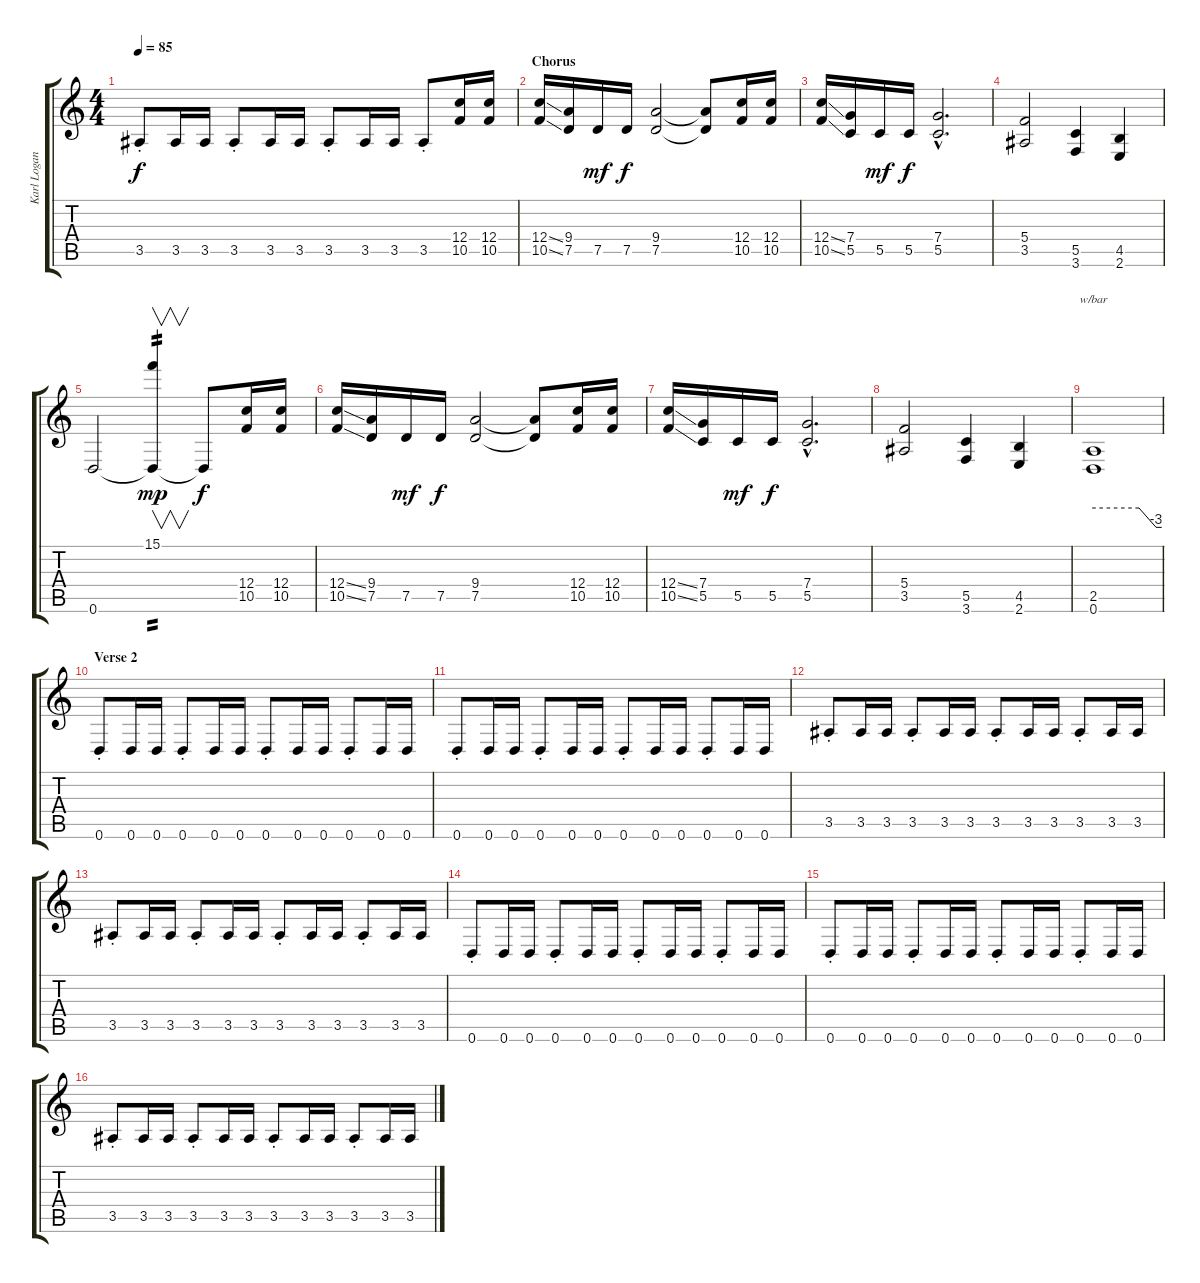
\track ("Karl Logan" "Karl Logan") {instrument distortionguitar}
\staff {score tabs}
\tuning (D4 A3 F3 C3 G2 D2) {hide}
\ts (4 4)
\tempo 85
\clef g2
\ks c
3.5{st}.8{dy f} 3.5.16 3.5.16 3.5{st}.8 3.5.16 3.5.16 3.5{st}.8 3.5.16 3.5.16 3.5{st}.8 (12.4 10.5).16 (12.4 10.5).16 |
\section ("" "Chorus")
(12.4{ss} 10.5{ss}).16 (9.4 7.5).16 7.5.16{dy mf} 7.5.16{dy f} (9.4 7.5).2 (9.4{t} 7.5{t}).8 (12.4 10.5).16 (12.4 10.5).16 |
(12.4{ss} 10.5{ss}).16 (7.4 5.5).16 5.5.16{dy mf} 5.5.16{dy f} (7.4{hac} 5.5{hac}).2{d} |
(5.4 3.5).2 (5.5 3.6).4 (4.5 2.6).4 |
0.6.2 (15.1 0.6{t}).4{v tp 2 dy mp} 0.6{t}.8{dy f} (12.4 10.5).16 (12.4 10.5).16 |
(12.4{ss} 10.5{ss}).16 (9.4 7.5).16 7.5.16{dy mf} 7.5.16{dy f} (9.4 7.5).2 (9.4{t} 7.5{t}).8 (12.4 10.5).16 (12.4 10.5).16 |
(12.4{ss} 10.5{ss}).16 (7.4 5.5).16 5.5.16{dy mf} 5.5.16{dy f} (7.4{hac} 5.5{hac}).2{d} |
(5.4 3.5).2 (5.5 3.6).4 (4.5 2.6).4 |
(2.5 0.6).1{tbe (custom default 0 0 40 0 55 -12 60 -12)} |
\section ("" "Verse 2")
0.6{st}.8 0.6.16 0.6.16 0.6{st}.8 0.6.16 0.6.16 0.6{st}.8 0.6.16 0.6.16 0.6{st}.8 0.6.16 0.6.16 |
0.6{st}.8 0.6.16 0.6.16 0.6{st}.8 0.6.16 0.6.16 0.6{st}.8 0.6.16 0.6.16 0.6{st}.8 0.6.16 0.6.16 |
3.5{st}.8 3.5.16 3.5.16 3.5{st}.8 3.5.16 3.5.16 3.5{st}.8 3.5.16 3.5.16 3.5{st}.8 3.5.16 3.5.16 |
3.5{st}.8 3.5.16 3.5.16 3.5{st}.8 3.5.16 3.5.16 3.5{st}.8 3.5.16 3.5.16 3.5{st}.8 3.5.16 3.5.16 |
0.6{st}.8 0.6.16 0.6.16 0.6{st}.8 0.6.16 0.6.16 0.6{st}.8 0.6.16 0.6.16 0.6{st}.8 0.6.16 0.6.16 |
0.6{st}.8 0.6.16 0.6.16 0.6{st}.8 0.6.16 0.6.16 0.6{st}.8 0.6.16 0.6.16 0.6{st}.8 0.6.16 0.6.16 |
3.5{st}.8 3.5.16 3.5.16 3.5{st}.8 3.5.16 3.5.16 3.5{st}.8 3.5.16 3.5.16 3.5{st}.8 3.5.16 3.5.16
